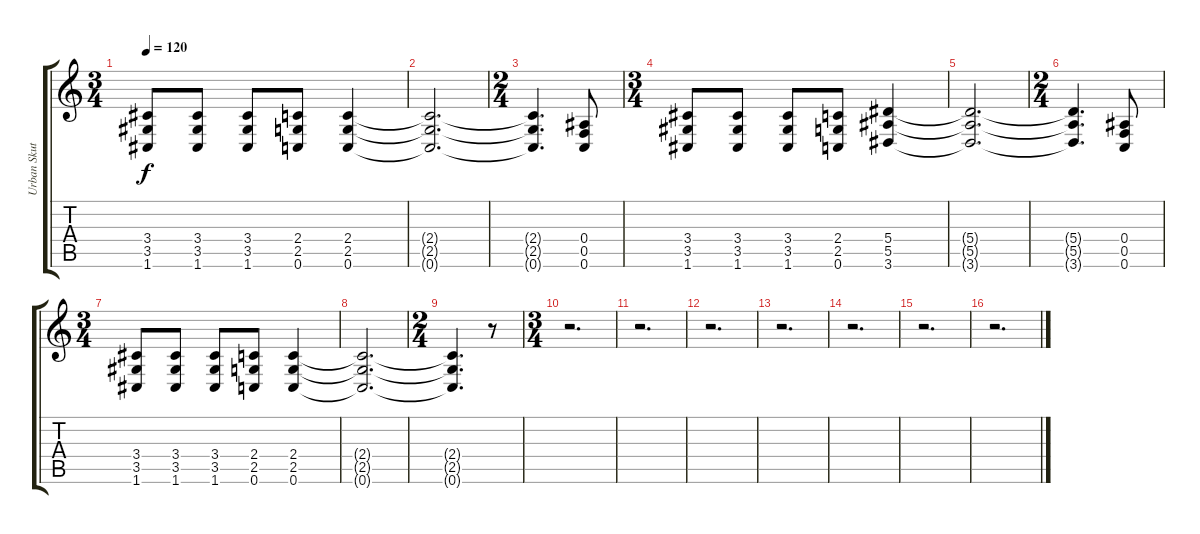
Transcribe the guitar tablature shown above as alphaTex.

\track ("Urban Skutt" "Urban Skut") {instrument distortionguitar}
\staff {score tabs}
\tuning (C4 G3 Eb3 Bb2 F2 C2) {hide}
\ts (3 4)
\tempo 120
\clef g2
\ks c
(3.4 3.5 1.6).8{dy f} (3.4 3.5 1.6).8 (3.4 3.5 1.6).8 (2.4 2.5 0.6).8 (2.4 2.5 0.6).4 |
(2.4{t} 2.5{t} 0.6{t}).2{d} |
\ts (2 4)
(2.4{t} 2.5{t} 0.6{t}).4{d} (0.4 0.5 0.6).8 |
\ts (3 4)
(3.4 3.5 1.6).8 (3.4 3.5 1.6).8 (3.4 3.5 1.6).8 (2.4 2.5 0.6).8 (5.4 5.5 3.6).4 |
(5.4{t} 5.5{t} 3.6{t}).2{d} |
\ts (2 4)
(5.4{t} 5.5{t} 3.6{t}).4{d} (0.4 0.5 0.6).8 |
\ts (3 4)
(3.4 3.5 1.6).8 (3.4 3.5 1.6).8 (3.4 3.5 1.6).8 (2.4 2.5 0.6).8 (2.4 2.5 0.6).4 |
(2.4{t} 2.5{t} 0.6{t}).2{d} |
\ts (2 4)
(2.4{t} 2.5{t} 0.6{t}).4{d} r.8 |
\ts (3 4)
r.2{d} |
r.2{d} |
r.2{d} |
r.2{d} |
r.2{d} |
r.2{d} |
r.2{d}
